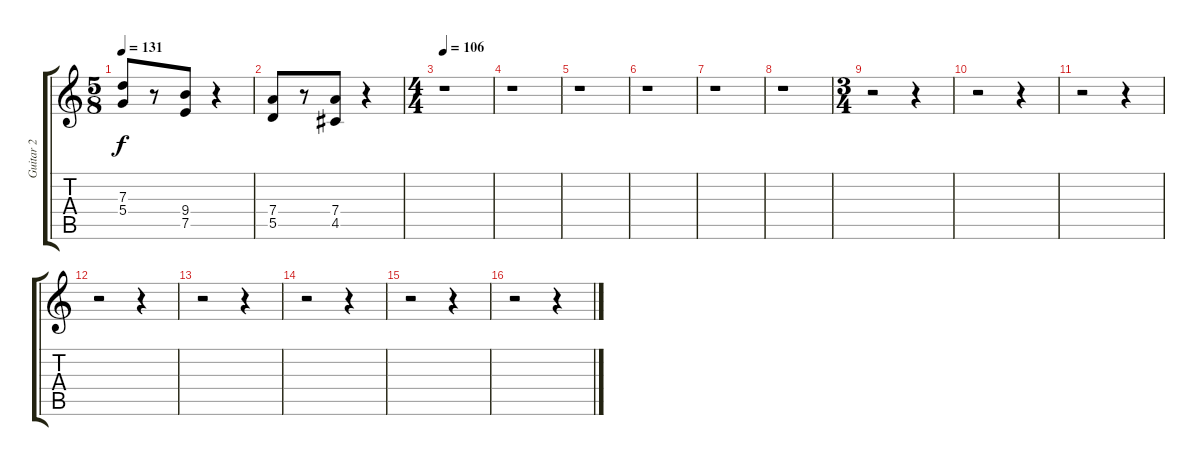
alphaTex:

\track ("Guitar 2" "Guitar 2") {instrument overdrivenguitar}
\staff {score tabs}
\tuning (E4 B3 G3 D3 A2 E2) {hide}
\ts (5 8)
\tempo 131
\clef g2
\ks c
(7.3 5.4).8{dy f volume 8} r.8 (9.4 7.5).8 r.4 |
(7.4 5.5).8 r.8 (7.4 4.5).8 r.4 |
\ts (4 4)
\tempo 106
r.1 |
r.1 |
r.1 |
r.1 |
r.1 |
r.1 |
\ts (3 4)
r.2 r.4 |
r.2 r.4 |
r.2 r.4 |
r.2 r.4 |
r.2 r.4 |
r.2 r.4 |
r.2 r.4 |
r.2 r.4
